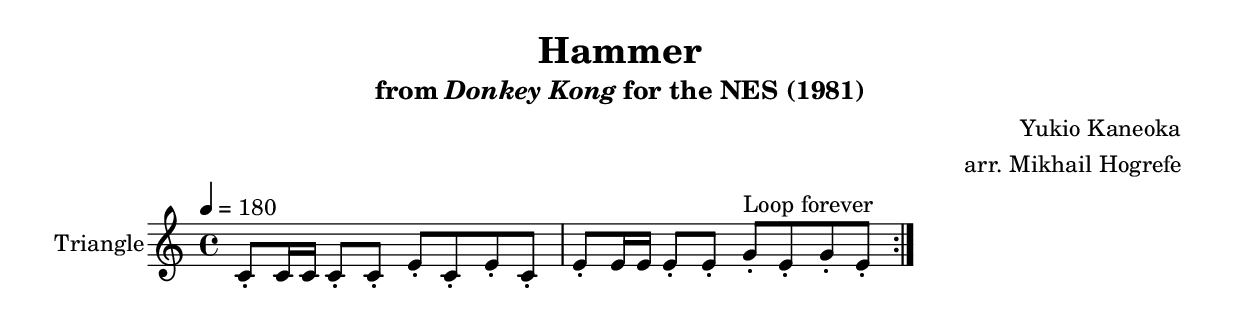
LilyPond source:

\version "2.20.0"

\book {
    \header {
        title = "Hammer"
        subtitle = \markup { "from" {\italic "Donkey Kong"} "for the NES (1981)" }
        composer = "Yukio Kaneoka"
        arranger = "arr. Mikhail Hogrefe"
    }

    \score {
        {
            \new Staff \relative c' {
                \set Staff.instrumentName = "Triangle"
                \set Staff.shortInstrumentName = "T."

\key c \major
\tempo 4 = 180
                \repeat volta 2 {
c8-. c16 c c8-. c-. e-. c-. e-. c-. |
e8-. e16 e e8-. e-. g-.^\markup{"Loop forever"} e-. g-. e-. |
                }
            }
        }
        \layout {
            \context {
                \Staff
                \RemoveEmptyStaves
            }
            \context {
                \DrumStaff
                \RemoveEmptyStaves
            }
        }
    }
}
